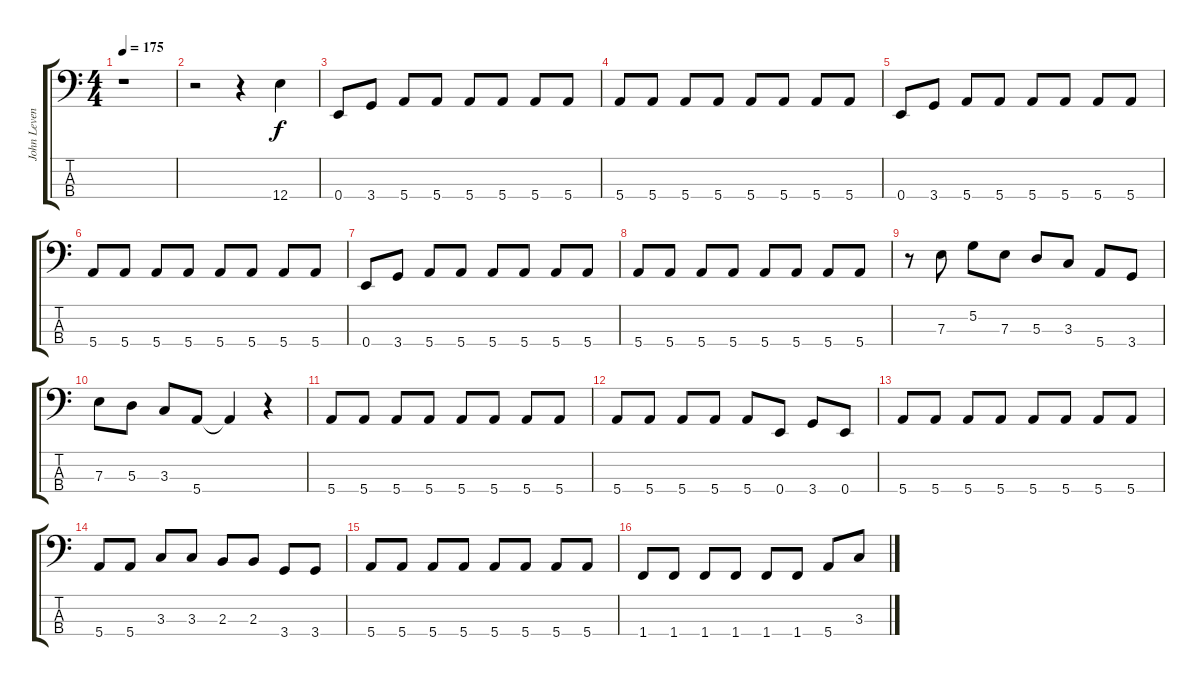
\track ("John Leven" "John Leven") {instrument electricbasspick}
\staff {score tabs}
\tuning (G2 D2 A1 E1) {hide}
\ts (4 4)
\tempo 175
\clef f4
\ks c
r.1{dy f instrument electricbasspick} |
r.2 r.4 12.4.4 |
0.4.8 3.4.8 5.4.8 5.4.8 5.4.8 5.4.8 5.4.8 5.4.8 |
5.4.8 5.4.8 5.4.8 5.4.8 5.4.8 5.4.8 5.4.8 5.4.8 |
0.4.8 3.4.8 5.4.8 5.4.8 5.4.8 5.4.8 5.4.8 5.4.8 |
5.4.8 5.4.8 5.4.8 5.4.8 5.4.8 5.4.8 5.4.8 5.4.8 |
0.4.8 3.4.8 5.4.8 5.4.8 5.4.8 5.4.8 5.4.8 5.4.8 |
5.4.8 5.4.8 5.4.8 5.4.8 5.4.8 5.4.8 5.4.8 5.4.8 |
r.8 7.3.8 5.2.8 7.3.8 5.3.8 3.3.8 5.4.8 3.4.8 |
7.3.8 5.3.8 3.3.8 5.4.8 5.4{t}.4 r.4 |
5.4.8 5.4.8 5.4.8 5.4.8 5.4.8 5.4.8 5.4.8 5.4.8 |
5.4.8 5.4.8 5.4.8 5.4.8 5.4.8 0.4.8 3.4.8 0.4.8 |
5.4.8 5.4.8 5.4.8 5.4.8 5.4.8 5.4.8 5.4.8 5.4.8 |
5.4.8 5.4.8 3.3.8 3.3.8 2.3.8 2.3.8 3.4.8 3.4.8 |
5.4.8 5.4.8 5.4.8 5.4.8 5.4.8 5.4.8 5.4.8 5.4.8 |
1.4.8 1.4.8 1.4.8 1.4.8 1.4.8 1.4.8 5.4.8 3.3.8
